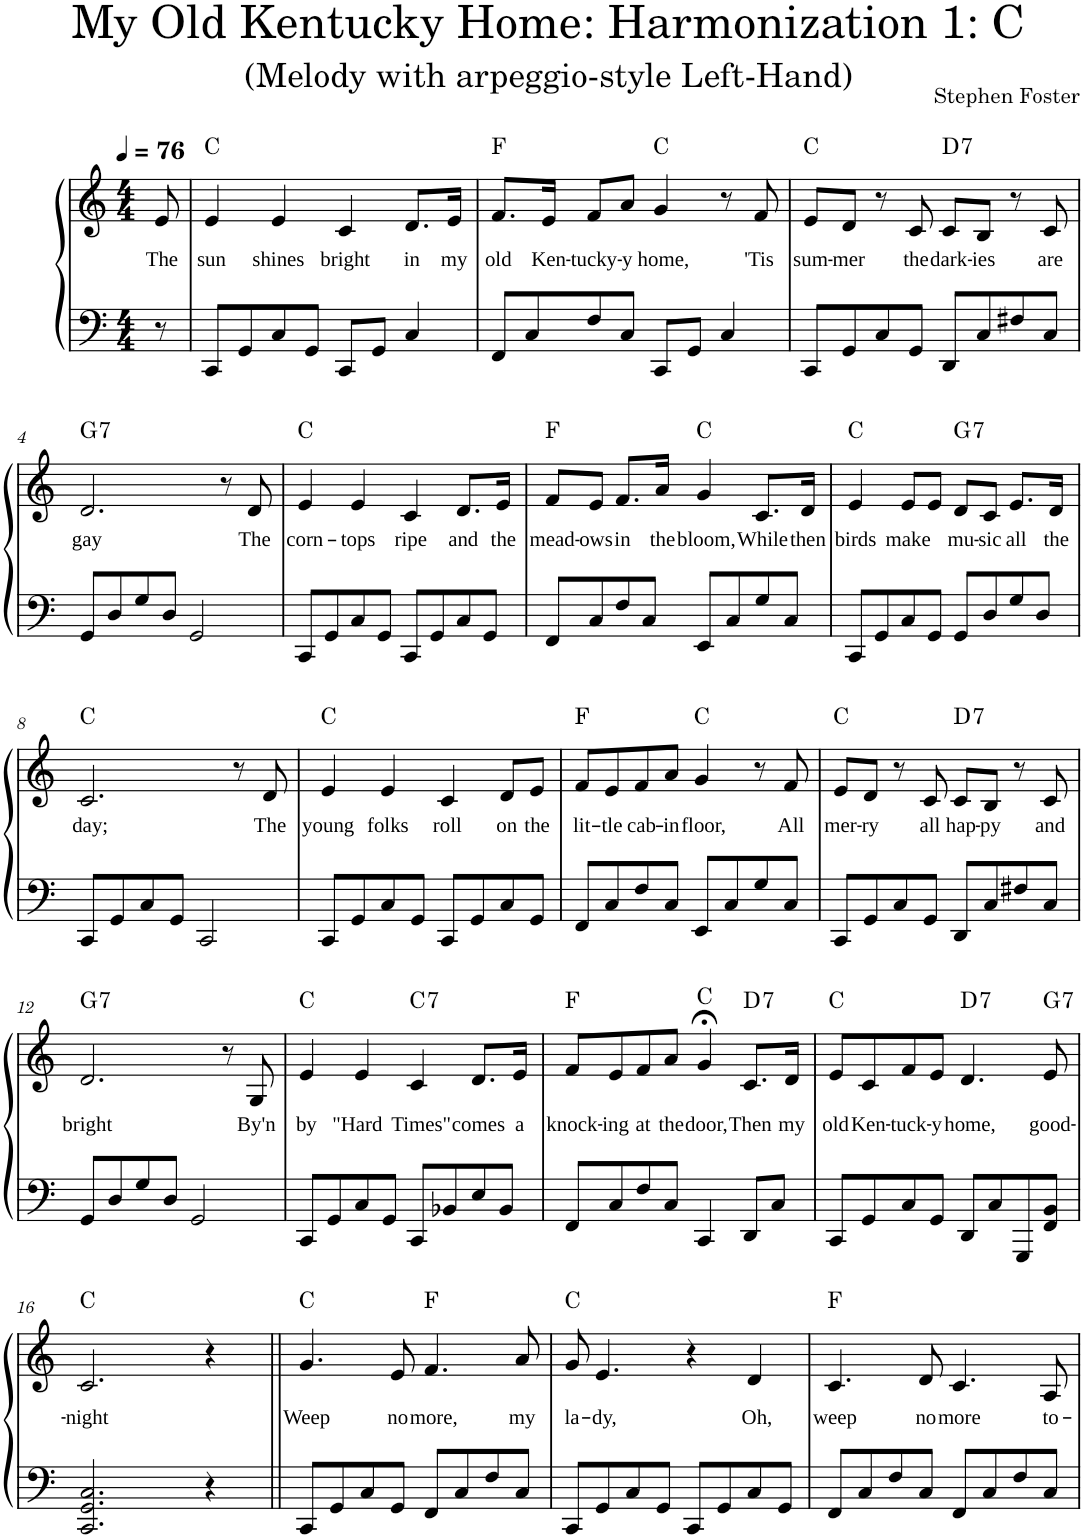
**kern	**kern	**text	**harte
*part1	*part1	*part1	*part1
*staff2	*staff1	*staff1	*
*I"Piano	*	*	*
*I'Pno.	*	*	*
*clefF4	*clefG2	*	*
*k[]	*k[]	*	*
*M4/4	*M4/4	*	*
*MM76	*MM76	*	*
=	=	=	=
!	!	!LO:LY:b	!
8r	8e/	The	.
=1	=1	=1	=1
!	!	!LO:LY:b	!LO:H:kt=N.C.
8CC/L	4e/	sun	N
8GG/	.	.	.
!	!	!LO:LY:b	!
8C/	4e/	shines	.
8GG/J	.	.	.
!	!	!LO:LY:b	!
8CC/L	4c/	bright	.
8GG/J	.	.	.
!	!	!LO:LY:b	!
4C/	8.d/L	in	.
!	!	!LO:LY:b	!
.	16e/Jk	my	.
=2	=2	=2	=2
!	!	!LO:LY:b	!LO:H:kt=N.C.
8FF/L	8.f/L	old	N
8C/	.	.	.
!	!	!LO:LY:b	!
.	16e/Jk	Ken-	.
!	!	!LO:LY:b	!
8F/	8f/L	-tucky-	.
!	!	!LO:LY:b	!
8C/J	8a/J	-y	.
!	!	!LO:LY:b	!LO:H:kt=N.C.
8CC/L	4g/	home,	N
8GG/J	.	.	.
4C/	8r	.	.
!	!	!LO:LY:b	!
.	8f/	'Tis	.
=3	=3	=3	=3
!	!	!LO:LY:b	!LO:H:kt=N.C.
8CC/L	8e/L	sum-	N
!	!	!LO:LY:b	!
8GG/	8d/J	-mer	.
8C/	8r	.	.
!	!	!LO:LY:b	!
8GG/J	8c/	the	.
!	!	!LO:LY:b	!LO:H:kt=7
8DD/L	8c/L	dark-	D:7
!	!	!LO:LY:b	!
8C/	8B/J	-ies	.
8F#X/	8r	.	.
!	!	!LO:LY:b	!
8C/J	8c/	are	.
!!LO:LB:g=z
=4	=4	=4	=4
!	!	!LO:LY:b	!LO:H:kt=7
8GG/L	2.d/	gay	G:7
8D/	.	.	.
8G/	.	.	.
8D/J	.	.	.
2GG/	.	.	.
.	8r	.	.
!	!	!LO:LY:b	!
.	8d/	The	.
=5	=5	=5	=5
!	!	!LO:LY:b	!LO:H:kt=N.C.
8CC/L	4e/	corn-	N
8GG/	.	.	.
!	!	!LO:LY:b	!
8C/	4e/	-tops	.
8GG/J	.	.	.
!	!	!LO:LY:b	!
8CC/L	4c/	ripe	.
8GG/	.	.	.
!	!	!LO:LY:b	!
8C/	8.d/L	and	.
8GG/J	.	.	.
!	!	!LO:LY:b	!
.	16e/Jk	the	.
=6	=6	=6	=6
!	!	!LO:LY:b	!LO:H:kt=N.C.
8FF/L	8f/L	mead-	N
!	!	!LO:LY:b	!
8C/	8e/J	-ows	.
!	!	!LO:LY:b	!
8F/	8.f/L	in	.
8C/J	.	.	.
!	!	!LO:LY:b	!
.	16a/Jk	the	.
!	!	!LO:LY:b	!LO:H:kt=N.C.
8EE/L	4g/	bloom,	N
8C/	.	.	.
!	!	!LO:LY:b	!
8G/	8.c/L	While	.
8C/J	.	.	.
!	!	!LO:LY:b	!
.	16d/Jk	then	.
=7	=7	=7	=7
!	!	!LO:LY:b	!LO:H:kt=N.C.
8CC/L	4e/	birds	N
8GG/	.	.	.
!	!	!LO:LY:b	!
8C/	8e/L	make	.
8GG/J	8e/J	.	.
!	!	!LO:LY:b	!LO:H:kt=7
8GG/L	8d/L	mu-	G:7
!	!	!LO:LY:b	!
8D/	8c/J	-sic	.
!	!	!LO:LY:b	!
8G/	8.e/L	all	.
8D/J	.	.	.
!	!	!LO:LY:b	!
.	16d/Jk	the	.
!!LO:LB:g=z
=8	=8	=8	=8
!	!	!LO:LY:b	!LO:H:kt=N.C.
8CC/L	2.c/	day;	N
8GG/	.	.	.
8C/	.	.	.
8GG/J	.	.	.
2CC/	.	.	.
.	8r	.	.
!	!	!LO:LY:b	!
.	8d/	The	.
=9	=9	=9	=9
!	!	!LO:LY:b	!LO:H:kt=N.C.
8CC/L	4e/	young	N
8GG/	.	.	.
!	!	!LO:LY:b	!
8C/	4e/	folks	.
8GG/J	.	.	.
!	!	!LO:LY:b	!
8CC/L	4c/	roll	.
8GG/	.	.	.
!	!	!LO:LY:b	!
8C/	8d/L	on	.
!	!	!LO:LY:b	!
8GG/J	8e/J	the	.
=10	=10	=10	=10
!	!	!LO:LY:b	!LO:H:kt=N.C.
8FF/L	8f/L	lit-	N
!	!	!LO:LY:b	!
8C/	8e/	-tle	.
!	!	!LO:LY:b	!
8F/	8f/	cab-	.
!	!	!LO:LY:b	!
8C/J	8a/J	-in	.
!	!	!LO:LY:b	!LO:H:kt=N.C.
8EE/L	4g/	floor,	N
8C/	.	.	.
8G/	8r	.	.
!	!	!LO:LY:b	!
8C/J	8f/	All	.
=11	=11	=11	=11
!	!	!LO:LY:b	!LO:H:kt=N.C.
8CC/L	8e/L	mer-	N
!	!	!LO:LY:b	!
8GG/	8d/J	-ry	.
8C/	8r	.	.
!	!	!LO:LY:b	!
8GG/J	8c/	all	.
!	!	!LO:LY:b	!LO:H:kt=7
8DD/L	8c/L	hap-	D:7
!	!	!LO:LY:b	!
8C/	8B/J	-py	.
8F#X/	8r	.	.
!	!	!LO:LY:b	!
8C/J	8c/	and	.
!!LO:LB:g=z
=12	=12	=12	=12
!	!	!LO:LY:b	!LO:H:kt=7
8GG/L	2.d/	bright	G:7
8D/	.	.	.
8G/	.	.	.
8D/J	.	.	.
2GG/	.	.	.
.	8r	.	.
!	!	!LO:LY:b	!
.	8G/	By'n	.
=13	=13	=13	=13
!	!	!LO:LY:b	!LO:H:kt=N.C.
8CC/L	4e/	by	N
8GG/	.	.	.
!	!	!LO:LY:b	!
8C/	4e/	"Hard	.
8GG/J	.	.	.
!	!	!LO:LY:b	!LO:H:kt=7
8CC/L	4c/	Times"	C:7
8BB-X/	.	.	.
!	!	!LO:LY:b	!
8E/	8.d/L	comes	.
8BB-/J	.	.	.
!	!	!LO:LY:b	!
.	16e/Jk	a	.
=14	=14	=14	=14
!	!	!LO:LY:b	!LO:H:kt=N.C.
8FF/L	8f/L	knock-	N
!	!	!LO:LY:b	!
8C/	8e/	-ing	.
!	!	!LO:LY:b	!
8F/	8f/	at	.
!	!	!LO:LY:b	!
8C/J	8a/J	the	.
!	!	!LO:LY:b	!LO:H:kt=N.C.
4CC/	4g;</	door,	N
!	!	!LO:LY:b	!LO:H:kt=7
8DD/L	8.c/L	Then	D:7
8C/J	.	.	.
!	!	!LO:LY:b	!
.	16d/Jk	my	.
=15	=15	=15	=15
!	!	!LO:LY:b	!LO:H:kt=N.C.
8CC/L	8e/L	old	N
!	!	!LO:LY:b	!
8GG/	8c/	Ken-	.
!	!	!LO:LY:b	!
8C/	8fn/	-tuck-	.
!	!	!LO:LY:b	!
8GG/J	8e/J	-y	.
!	!	!LO:LY:b	!LO:H:kt=7
8DD/L	4.d/	home,	D:7
8C/	.	.	.
8GGG/	.	.	.
!	!	!LO:LY:b	!LO:H:kt=7
8FF/ 8BB/J	8e/	good-	G:7
!!LO:LB:g=z
=16	=16	=16	=16
!	!	!LO:LY:b	!LO:H:kt=N.C.
2.CC/ 2.GG/ 2.C/	2.c/	-night	N
4r	4r	.	.
=17||	=17||	=17||	=17||
!	!	!LO:LY:b	!LO:H:kt=N.C.
8CC/L	4.g/	Weep	N
8GG/	.	.	.
8C/	.	.	.
!	!	!LO:LY:b	!
8GG/J	8e/	no	.
!	!	!LO:LY:b	!LO:H:kt=N.C.
8FF/L	4.f/	more,	N
8C/	.	.	.
8F/	.	.	.
!	!	!LO:LY:b	!
8C/J	8a/	my	.
=18	=18	=18	=18
!	!	!LO:LY:b	!LO:H:kt=N.C.
8CC/L	8g/	la-	N
!	!	!LO:LY:b	!
8GG/	4.e/	-dy,	.
8C/	.	.	.
8GG/J	.	.	.
8CC/L	4r	.	.
8GG/	.	.	.
!	!	!LO:LY:b	!
8C/	4d/	Oh,	.
8GG/J	.	.	.
=19	=19	=19	=19
!	!	!LO:LY:b	!LO:H:kt=N.C.
8FF/L	4.c/	weep	N
8C/	.	.	.
8F/	.	.	.
!	!	!LO:LY:b	!
8C/J	8d/	no	.
!	!	!LO:LY:b	!
8FF/L	4.c/	more	.
8C/	.	.	.
8F/	.	.	.
!	!	!LO:LY:b	!
8C/J	8A/	to-	.
=	=	=	=
*-	*-	*-	*-
